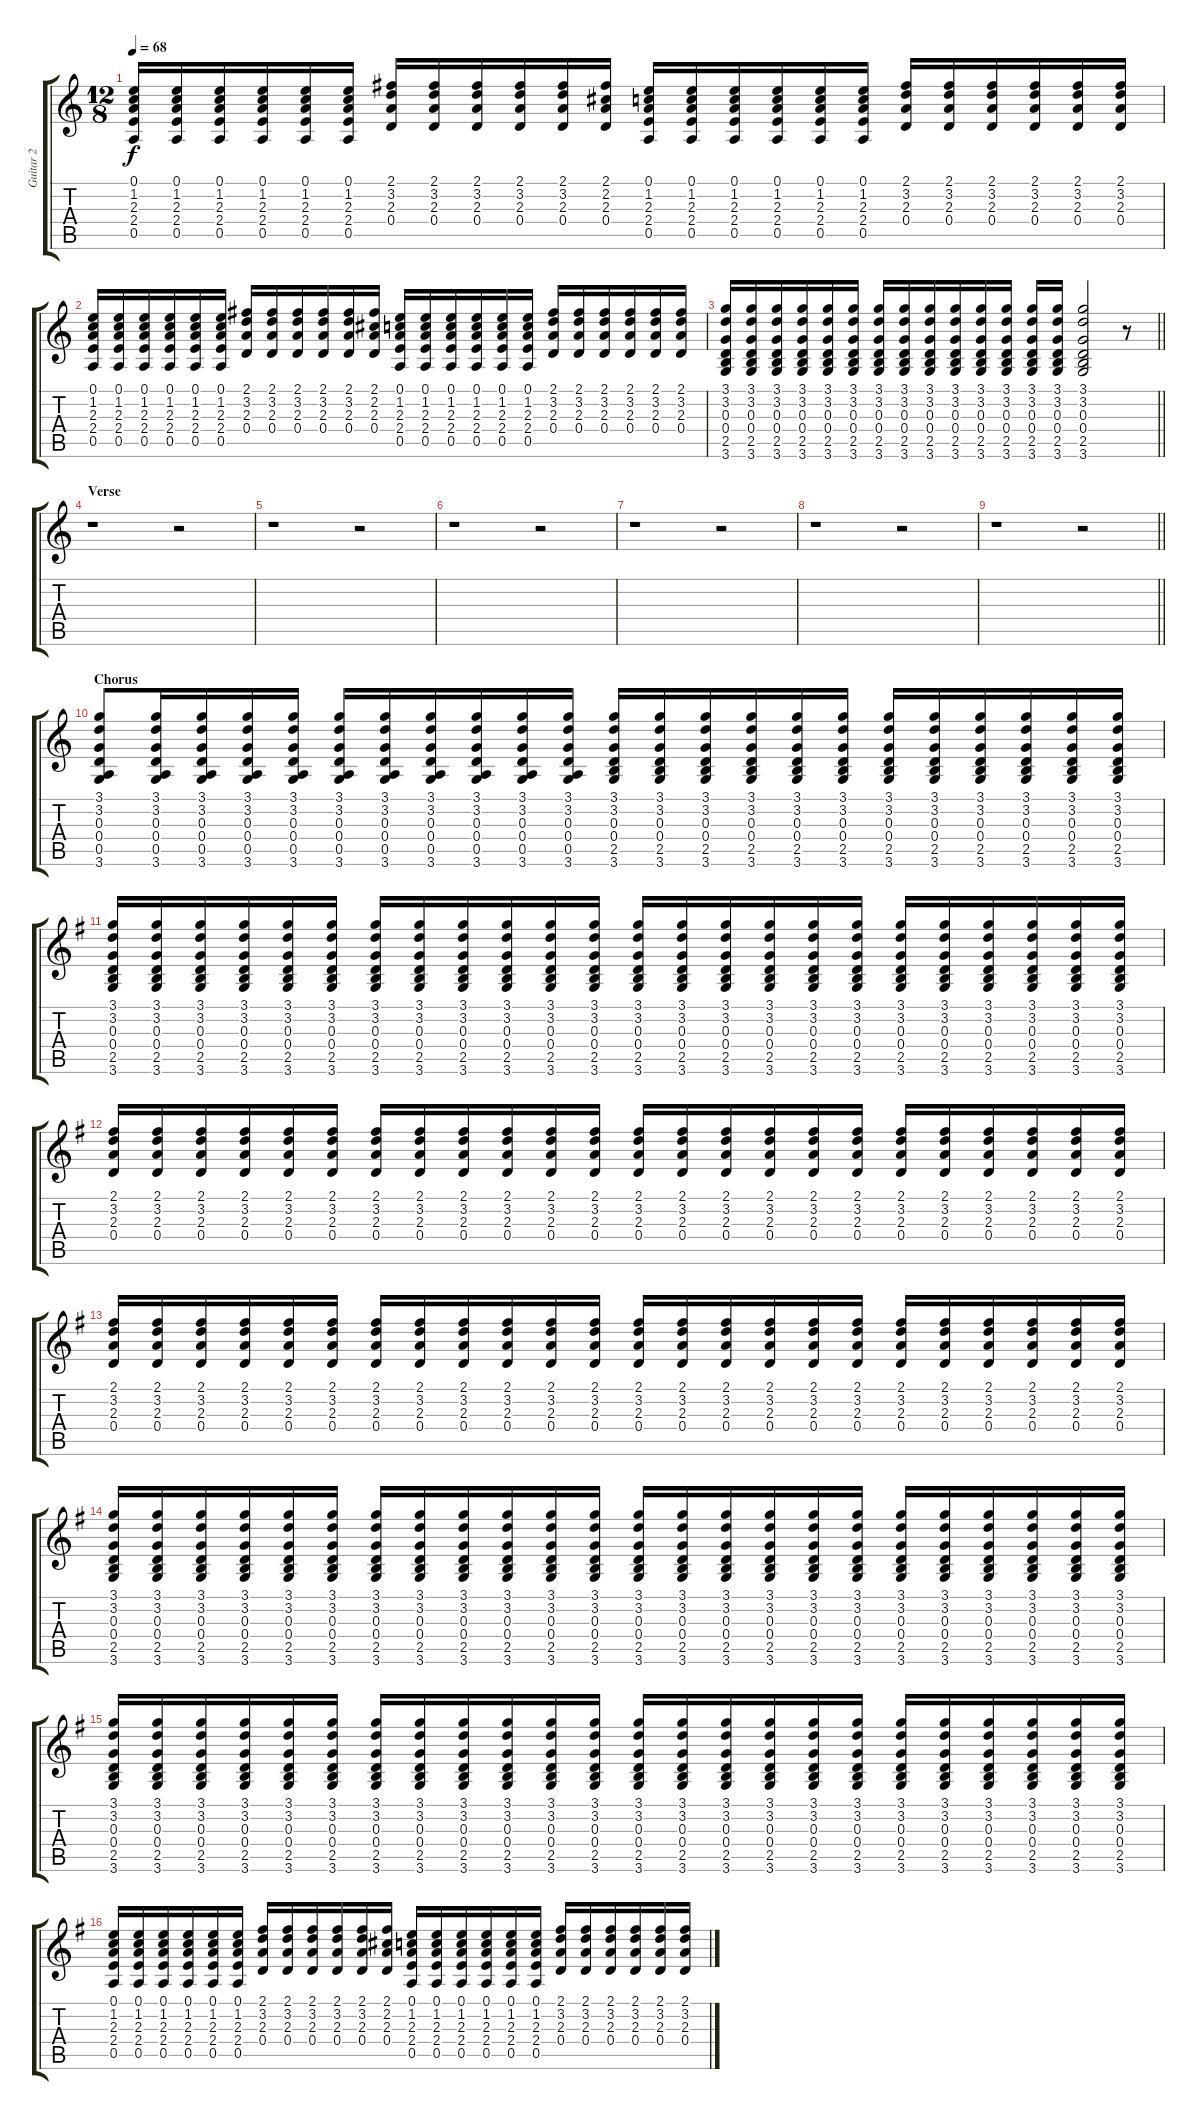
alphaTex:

\track ("Guitar 2" "Guitar 2") {instrument acousticguitarsteel}
\staff {score tabs}
\tuning (E4 B3 G3 D3 A2 E2) {hide}
\ts (12 8)
\tempo 68
\clef g2
\ks c
(0.1 1.2 2.3 2.4 0.5).16{dy f} (0.1 1.2 2.3 2.4 0.5).16 (0.1 1.2 2.3 2.4 0.5).16 (0.1 1.2 2.3 2.4 0.5).16 (0.1 1.2 2.3 2.4 0.5).16 (0.1 1.2 2.3 2.4 0.5).16 (2.1 3.2 2.3 0.4).16 (2.1 3.2 2.3 0.4).16 (2.1 3.2 2.3 0.4).16 (2.1 3.2 2.3 0.4).16 (2.1 3.2 2.3 0.4).16 (2.1 2.2 2.3 0.4).16 (0.1 1.2 2.3 2.4 0.5).16 (0.1 1.2 2.3 2.4 0.5).16 (0.1 1.2 2.3 2.4 0.5).16 (0.1 1.2 2.3 2.4 0.5).16 (0.1 1.2 2.3 2.4 0.5).16 (0.1 1.2 2.3 2.4 0.5).16 (2.1 3.2 2.3 0.4).16 (2.1 3.2 2.3 0.4).16 (2.1 3.2 2.3 0.4).16 (2.1 3.2 2.3 0.4).16 (2.1 3.2 2.3 0.4).16 (2.1 3.2 2.3 0.4).16 |
(0.1 1.2 2.3 2.4 0.5).16 (0.1 1.2 2.3 2.4 0.5).16 (0.1 1.2 2.3 2.4 0.5).16 (0.1 1.2 2.3 2.4 0.5).16 (0.1 1.2 2.3 2.4 0.5).16 (0.1 1.2 2.3 2.4 0.5).16 (2.1 3.2 2.3 0.4).16 (2.1 3.2 2.3 0.4).16 (2.1 3.2 2.3 0.4).16 (2.1 3.2 2.3 0.4).16 (2.1 3.2 2.3 0.4).16 (2.1 2.2 2.3 0.4).16 (0.1 1.2 2.3 2.4 0.5).16 (0.1 1.2 2.3 2.4 0.5).16 (0.1 1.2 2.3 2.4 0.5).16 (0.1 1.2 2.3 2.4 0.5).16 (0.1 1.2 2.3 2.4 0.5).16 (0.1 1.2 2.3 2.4 0.5).16 (2.1 3.2 2.3 0.4).16 (2.1 3.2 2.3 0.4).16 (2.1 3.2 2.3 0.4).16 (2.1 3.2 2.3 0.4).16 (2.1 3.2 2.3 0.4).16 (2.1 3.2 2.3 0.4).16 |
\barLineRight lightlight
(3.1 3.2 0.3 0.4 2.5 3.6).16 (3.1 3.2 0.3 0.4 2.5 3.6).16 (3.1 3.2 0.3 0.4 2.5 3.6).16 (3.1 3.2 0.3 0.4 2.5 3.6).16 (3.1 3.2 0.3 0.4 2.5 3.6).16 (3.1 3.2 0.3 0.4 2.5 3.6).16 (3.1 3.2 0.3 0.4 2.5 3.6).16 (3.1 3.2 0.3 0.4 2.5 3.6).16 (3.1 3.2 0.3 0.4 2.5 3.6).16 (3.1 3.2 0.3 0.4 2.5 3.6).16 (3.1 3.2 0.3 0.4 2.5 3.6).16 (3.1 3.2 0.3 0.4 2.5 3.6).16 (3.1 3.2 0.3 0.4 2.5 3.6).16 (3.1 3.2 0.3 0.4 2.5 3.6).16 (3.1 3.2 0.3 0.4 2.5 3.6).2 r.8 |
\section ("" "Verse")
r.1 r.2 |
r.1 r.2 |
r.1 r.2 |
r.1 r.2 |
r.1 r.2 |
\barLineRight lightlight
r.1 r.2 |
\section ("" "Chorus")
(3.1 3.2 0.3 0.4 0.5 3.6).8 (3.1 3.2 0.3 0.4 0.5 3.6).16 (3.1 3.2 0.3 0.4 0.5 3.6).16 (3.1 3.2 0.3 0.4 0.5 3.6).16 (3.1 3.2 0.3 0.4 0.5 3.6).16 (3.1 3.2 0.3 0.4 0.5 3.6).16 (3.1 3.2 0.3 0.4 0.5 3.6).16 (3.1 3.2 0.3 0.4 0.5 3.6).16 (3.1 3.2 0.3 0.4 0.5 3.6).16 (3.1 3.2 0.3 0.4 0.5 3.6).16 (3.1 3.2 0.3 0.4 0.5 3.6).16 (3.1 3.2 0.3 0.4 2.5 3.6).16 (3.1 3.2 0.3 0.4 2.5 3.6).16 (3.1 3.2 0.3 0.4 2.5 3.6).16 (3.1 3.2 0.3 0.4 2.5 3.6).16 (3.1 3.2 0.3 0.4 2.5 3.6).16 (3.1 3.2 0.3 0.4 2.5 3.6).16 (3.1 3.2 0.3 0.4 2.5 3.6).16 (3.1 3.2 0.3 0.4 2.5 3.6).16 (3.1 3.2 0.3 0.4 2.5 3.6).16 (3.1 3.2 0.3 0.4 2.5 3.6).16 (3.1 3.2 0.3 0.4 2.5 3.6).16 (3.1 3.2 0.3 0.4 2.5 3.6).16 |
\ks g
(3.1 3.2 0.3 0.4 2.5 3.6).16 (3.1 3.2 0.3 0.4 2.5 3.6).16 (3.1 3.2 0.3 0.4 2.5 3.6).16 (3.1 3.2 0.3 0.4 2.5 3.6).16 (3.1 3.2 0.3 0.4 2.5 3.6).16 (3.1 3.2 0.3 0.4 2.5 3.6).16 (3.1 3.2 0.3 0.4 2.5 3.6).16 (3.1 3.2 0.3 0.4 2.5 3.6).16 (3.1 3.2 0.3 0.4 2.5 3.6).16 (3.1 3.2 0.3 0.4 2.5 3.6).16 (3.1 3.2 0.3 0.4 2.5 3.6).16 (3.1 3.2 0.3 0.4 2.5 3.6).16 (3.1 3.2 0.3 0.4 2.5 3.6).16 (3.1 3.2 0.3 0.4 2.5 3.6).16 (3.1 3.2 0.3 0.4 2.5 3.6).16 (3.1 3.2 0.3 0.4 2.5 3.6).16 (3.1 3.2 0.3 0.4 2.5 3.6).16 (3.1 3.2 0.3 0.4 2.5 3.6).16 (3.1 3.2 0.3 0.4 2.5 3.6).16 (3.1 3.2 0.3 0.4 2.5 3.6).16 (3.1 3.2 0.3 0.4 2.5 3.6).16 (3.1 3.2 0.3 0.4 2.5 3.6).16 (3.1 3.2 0.3 0.4 2.5 3.6).16 (3.1 3.2 0.3 0.4 2.5 3.6).16 |
(2.1 3.2 2.3 0.4).16 (2.1 3.2 2.3 0.4).16 (2.1 3.2 2.3 0.4).16 (2.1 3.2 2.3 0.4).16 (2.1 3.2 2.3 0.4).16 (2.1 3.2 2.3 0.4).16 (2.1 3.2 2.3 0.4).16 (2.1 3.2 2.3 0.4).16 (2.1 3.2 2.3 0.4).16 (2.1 3.2 2.3 0.4).16 (2.1 3.2 2.3 0.4).16 (2.1 3.2 2.3 0.4).16 (2.1 3.2 2.3 0.4).16 (2.1 3.2 2.3 0.4).16 (2.1 3.2 2.3 0.4).16 (2.1 3.2 2.3 0.4).16 (2.1 3.2 2.3 0.4).16 (2.1 3.2 2.3 0.4).16 (2.1 3.2 2.3 0.4).16 (2.1 3.2 2.3 0.4).16 (2.1 3.2 2.3 0.4).16 (2.1 3.2 2.3 0.4).16 (2.1 3.2 2.3 0.4).16 (2.1 3.2 2.3 0.4).16 |
(2.1 3.2 2.3 0.4).16 (2.1 3.2 2.3 0.4).16 (2.1 3.2 2.3 0.4).16 (2.1 3.2 2.3 0.4).16 (2.1 3.2 2.3 0.4).16 (2.1 3.2 2.3 0.4).16 (2.1 3.2 2.3 0.4).16 (2.1 3.2 2.3 0.4).16 (2.1 3.2 2.3 0.4).16 (2.1 3.2 2.3 0.4).16 (2.1 3.2 2.3 0.4).16 (2.1 3.2 2.3 0.4).16 (2.1 3.2 2.3 0.4).16 (2.1 3.2 2.3 0.4).16 (2.1 3.2 2.3 0.4).16 (2.1 3.2 2.3 0.4).16 (2.1 3.2 2.3 0.4).16 (2.1 3.2 2.3 0.4).16 (2.1 3.2 2.3 0.4).16 (2.1 3.2 2.3 0.4).16 (2.1 3.2 2.3 0.4).16 (2.1 3.2 2.3 0.4).16 (2.1 3.2 2.3 0.4).16 (2.1 3.2 2.3 0.4).16 |
(3.1 3.2 0.3 0.4 2.5 3.6).16 (3.1 3.2 0.3 0.4 2.5 3.6).16 (3.1 3.2 0.3 0.4 2.5 3.6).16 (3.1 3.2 0.3 0.4 2.5 3.6).16 (3.1 3.2 0.3 0.4 2.5 3.6).16 (3.1 3.2 0.3 0.4 2.5 3.6).16 (3.1 3.2 0.3 0.4 2.5 3.6).16 (3.1 3.2 0.3 0.4 2.5 3.6).16 (3.1 3.2 0.3 0.4 2.5 3.6).16 (3.1 3.2 0.3 0.4 2.5 3.6).16 (3.1 3.2 0.3 0.4 2.5 3.6).16 (3.1 3.2 0.3 0.4 2.5 3.6).16 (3.1 3.2 0.3 0.4 2.5 3.6).16 (3.1 3.2 0.3 0.4 2.5 3.6).16 (3.1 3.2 0.3 0.4 2.5 3.6).16 (3.1 3.2 0.3 0.4 2.5 3.6).16 (3.1 3.2 0.3 0.4 2.5 3.6).16 (3.1 3.2 0.3 0.4 2.5 3.6).16 (3.1 3.2 0.3 0.4 2.5 3.6).16 (3.1 3.2 0.3 0.4 2.5 3.6).16 (3.1 3.2 0.3 0.4 2.5 3.6).16 (3.1 3.2 0.3 0.4 2.5 3.6).16 (3.1 3.2 0.3 0.4 2.5 3.6).16 (3.1 3.2 0.3 0.4 2.5 3.6).16 |
(3.1 3.2 0.3 0.4 2.5 3.6).16 (3.1 3.2 0.3 0.4 2.5 3.6).16 (3.1 3.2 0.3 0.4 2.5 3.6).16 (3.1 3.2 0.3 0.4 2.5 3.6).16 (3.1 3.2 0.3 0.4 2.5 3.6).16 (3.1 3.2 0.3 0.4 2.5 3.6).16 (3.1 3.2 0.3 0.4 2.5 3.6).16 (3.1 3.2 0.3 0.4 2.5 3.6).16 (3.1 3.2 0.3 0.4 2.5 3.6).16 (3.1 3.2 0.3 0.4 2.5 3.6).16 (3.1 3.2 0.3 0.4 2.5 3.6).16 (3.1 3.2 0.3 0.4 2.5 3.6).16 (3.1 3.2 0.3 0.4 2.5 3.6).16 (3.1 3.2 0.3 0.4 2.5 3.6).16 (3.1 3.2 0.3 0.4 2.5 3.6).16 (3.1 3.2 0.3 0.4 2.5 3.6).16 (3.1 3.2 0.3 0.4 2.5 3.6).16 (3.1 3.2 0.3 0.4 2.5 3.6).16 (3.1 3.2 0.3 0.4 2.5 3.6).16 (3.1 3.2 0.3 0.4 2.5 3.6).16 (3.1 3.2 0.3 0.4 2.5 3.6).16 (3.1 3.2 0.3 0.4 2.5 3.6).16 (3.1 3.2 0.3 0.4 2.5 3.6).16 (3.1 3.2 0.3 0.4 2.5 3.6).16 |
(0.1 1.2 2.3 2.4 0.5).16 (0.1 1.2 2.3 2.4 0.5).16 (0.1 1.2 2.3 2.4 0.5).16 (0.1 1.2 2.3 2.4 0.5).16 (0.1 1.2 2.3 2.4 0.5).16 (0.1 1.2 2.3 2.4 0.5).16 (2.1 3.2 2.3 0.4).16 (2.1 3.2 2.3 0.4).16 (2.1 3.2 2.3 0.4).16 (2.1 3.2 2.3 0.4).16 (2.1 3.2 2.3 0.4).16 (2.1 2.2 2.3 0.4).16 (0.1 1.2 2.3 2.4 0.5).16 (0.1 1.2 2.3 2.4 0.5).16 (0.1 1.2 2.3 2.4 0.5).16 (0.1 1.2 2.3 2.4 0.5).16 (0.1 1.2 2.3 2.4 0.5).16 (0.1 1.2 2.3 2.4 0.5).16 (2.1 3.2 2.3 0.4).16 (2.1 3.2 2.3 0.4).16 (2.1 3.2 2.3 0.4).16 (2.1 3.2 2.3 0.4).16 (2.1 3.2 2.3 0.4).16 (2.1 3.2 2.3 0.4).16
